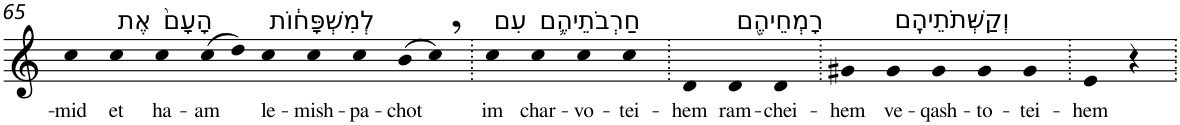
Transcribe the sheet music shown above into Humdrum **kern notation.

**kern	**text
*part1	*part1
*staff1	*staff1
*I"Piano	*
*I'Pno	*
!!LO:PB:g=z
*clefG2	*
*k[]	*
=65	=65
!	!LO:LY:b
4cc	-mid
!LO:TX:a:t=אֶת	!
!	!LO:LY:b
4cc	et
!LO:TX:a:t=הָעָם֙	!
!	!LO:LY:b
4cc	ha-
!	!LO:LY:b
(>8cc	-am
8dd)	.
!LO:TX:a:t=לְמִשְׁפָּח֔וֹת	!
!	!LO:LY:b
4cc	le-
!	!LO:LY:b
4cc	-mish-
!	!LO:LY:b
4cc	-pa-
!	!LO:LY:b
(>8b	-chot
8cc,)	.
=66.	=66.
!LO:TX:a:t=עִם	!
!	!LO:LY:b
4cc	im
!LO:TX:a:t=חַרְבֹתֵיהֶ֛ם	!
!	!LO:LY:b
4cc	char-
!	!LO:LY:b
4cc	-vo-
!	!LO:LY:b
4cc	-tei-
=67.	=67.
!	!LO:LY:b
4d	-hem
!LO:TX:a:t=רָמְחֵיהֶ֖ם	!
!	!LO:LY:b
4d	ram-
!	!LO:LY:b
4d	-chei-
=68.	=68.
!	!LO:LY:b
4g#X	-hem
!LO:TX:a:t=וְקַשְּׁתֹתֵיהֶֽם	!
!	!LO:LY:b
4g#	ve-
!	!LO:LY:b
4g#	-qash-
!	!LO:LY:b
4g#	-to-
!	!LO:LY:b
4g#	-tei-
=69.	=69.
!	!LO:LY:b
4e	-hem
4r	.
=.	=.
*-	*-
